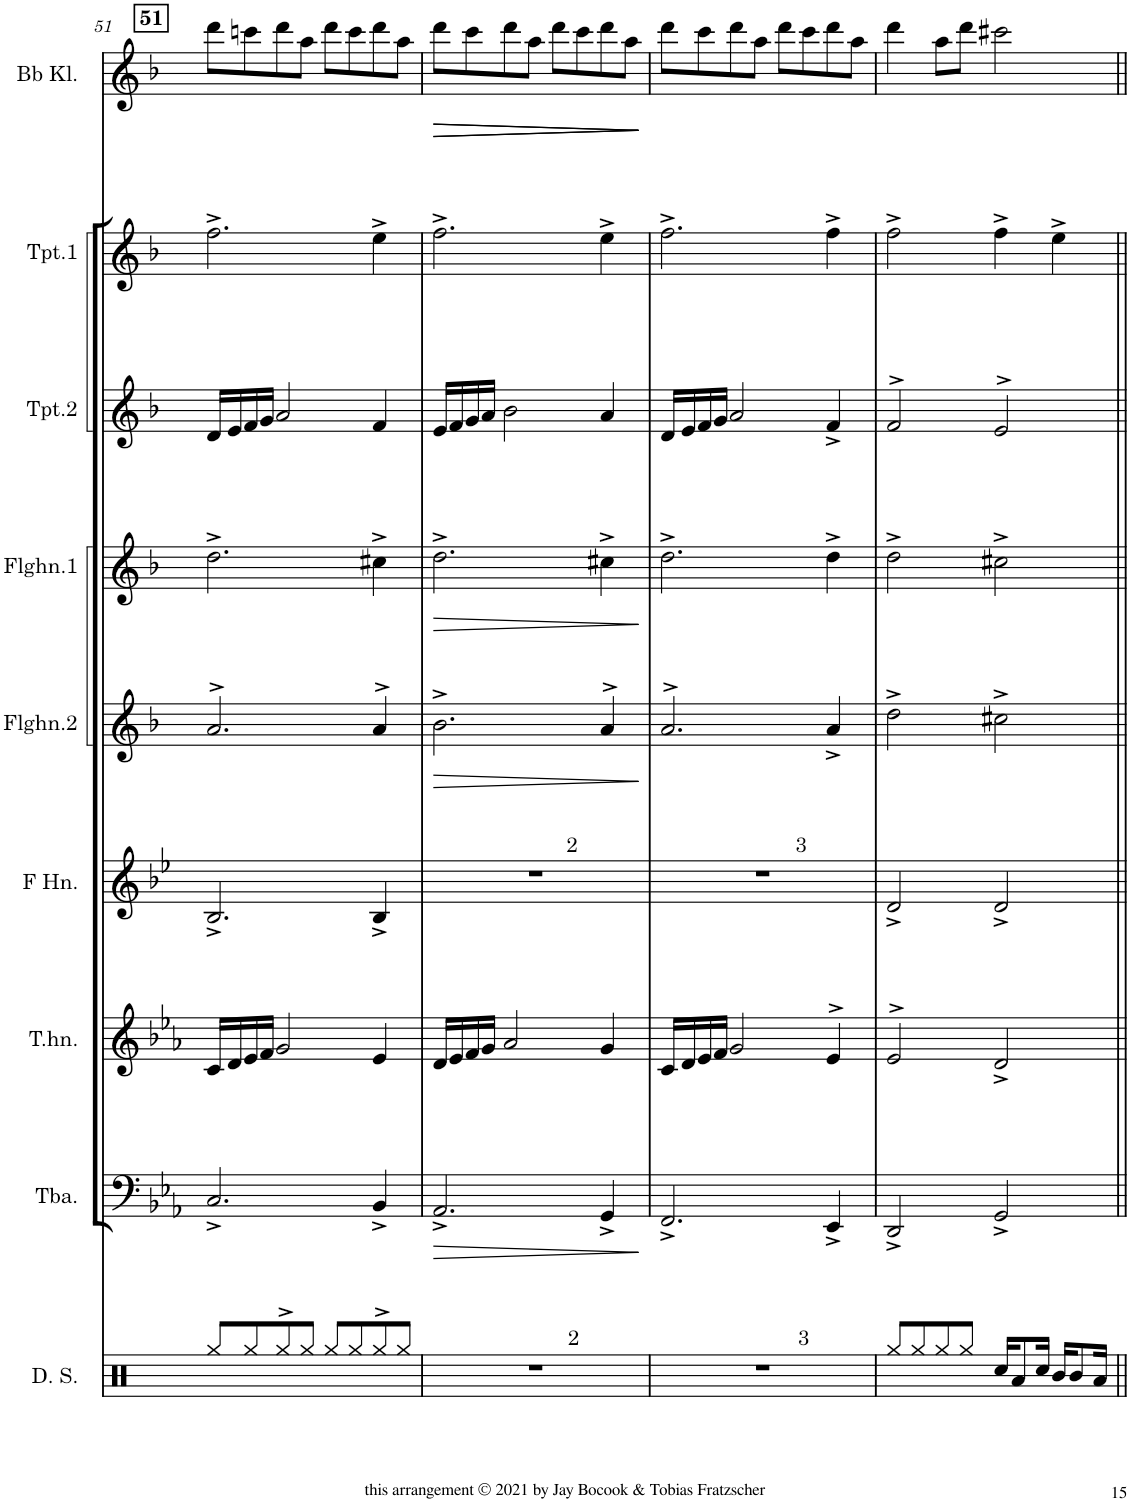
**kern	**kern	**dynam	**kern	**kern	**kern	**dynam	**kern	**dynam	**kern	**kern	**kern	**dynam
*part9	*part8	*part8	*part7	*part6	*part5	*part5	*part4	*part4	*part3	*part2	*part1	*part1
*staff9	*staff8	*staff8	*staff7	*staff6	*staff5	*staff5	*staff4	*staff4	*staff3	*staff2	*staff1	*staff1
*I"Drum Set	*I"Tuba	*	*I"Tenorhorn	*I"Horn in F	*I"Flügelhorn 2	*	*I"Flügelhorn 1	*	*I"Trompete 2	*I"Trompete 1	*I"Klarinette	*
*I'D. S.	*I'Tba.	*	*I'T.hn.	*	*I'Flghn.2	*	*I'Flghn.1	*	*I'Tpt.2	*I'Tpt.1	*	*
!!LO:PB:g=z
*clefX	*clefF4	*	*clefG2	*clefG2	*clefG2	*	*clefG2	*	*clefG2	*clefG2	*clefG2	*
*	*	*	*Trd4c7	*Trd4c7	*Trd1c2	*	*Trd1c2	*	*Trd1c2	*Trd1c2	*Trd1c2	*
*k[]	*k[b-e-a-]	*	*k[b-e-a-]	*k[b-e-]	*k[b-]	*	*k[b-]	*	*k[b-]	*k[b-]	*k[b-]	*
*M4/4	*M4/4	*	*M4/4	*M4/4	*M4/4	*	*M4/4	*	*M4/4	*M4/4	*M4/4	*
*met(c)	*met(c)	*	*met(c)	*met(c)	*met(c)	*	*met(c)	*	*met(c)	*met(c)	*met(c)	*
!!LO:REH:place=s1:a:B:cj:t=51
=51	=51	=51	=51	=51	=51	=51	=51	=51	=51	=51	=51	=51
8Rgg/L	2.C^</	.	16c/LL	2.B-^</	2.a^>/	.	2.dd^>\	.	16d/LL	2.ff^>\	8ddd\L	.
.	.	.	16d/	.	.	.	.	.	16e/	.	.	.
8Rgg/	.	.	16e-/	.	.	.	.	.	16f/	.	8cccn\	.
.	.	.	16f/JJ	.	.	.	.	.	16g/JJ	.	.	.
8Rgg^>/	.	.	2g/	.	.	.	.	.	2a/	.	8ddd\	.
8Rgg/J	.	.	.	.	.	.	.	.	.	.	8aa\J	.
8Rgg/L	.	.	.	.	.	.	.	.	.	.	8ddd\L	.
8Rgg/	.	.	.	.	.	.	.	.	.	.	8ccc\	.
8Rgg^>/	4BB-^</	.	4e-/	4B-^</	4a^>/	.	4cc#X^>\	.	4f/	4ee^>\	8ddd\	.
8Rgg/J	.	.	.	.	.	.	.	.	.	.	8aa\J	.
=52	=52	=52	=52	=52	=52	=52	=52	=52	=52	=52	=52	=52
!	!	!	!	!LO:TX:a:t=2	!	!	!	!	!	!	!	!
!LO:TX:a:t=2	!	!	!	!	!	!	!	!	!	!	!	!
!	!	!LO:HP:b	!	!	!	!LO:HP:b	!	!LO:HP:b	!	!	!	!LO:HP:b
1r	2.AA-^</	>	16d/LL	1r	2.b-^>\	>	2.dd^>\	>	16e/LL	2.ff^>\	8ddd\L	>
.	.	.	16e-/	.	.	.	.	.	16f/	.	.	.
!	!	!	!	!	!	!	!	!	!	!	!	!LO:HP:b
.	.	.	16f/	.	.	.	.	.	16g/	.	8ccc\	>
.	.	.	16g/JJ	.	.	.	.	.	16a/JJ	.	.	.
.	.	.	2a-/	.	.	.	.	.	2b-\	.	8ddd\	.
.	.	.	.	.	.	.	.	.	.	.	8aa\J	.
.	.	.	.	.	.	.	.	.	.	.	8ddd\L	.
.	.	.	.	.	.	.	.	.	.	.	8ccc\	.
.	4GG^</	.	4g/	.	4a^>/	.	4cc#X^>\	.	4a/	4ee^>\	8ddd\	.
.	.	.	.	.	.	.	.	.	.	.	8aa\J	.
.	.	]	.	.	.	]	.	]	.	.	.	] ]
=53	=53	=53	=53	=53	=53	=53	=53	=53	=53	=53	=53	=53
!	!	!	!	!LO:TX:a:t=3	!	!	!	!	!	!	!	!
!LO:TX:a:t=3	!	!	!	!	!	!	!	!	!	!	!	!
1r	2.FF^</	.	16c/LL	1r	2.a^>/	.	2.dd^>\	.	16d/LL	2.ff^>\	8ddd\L	.
.	.	.	16d/	.	.	.	.	.	16e/	.	.	.
.	.	.	16e-/	.	.	.	.	.	16f/	.	8ccc\	.
.	.	.	16f/JJ	.	.	.	.	.	16g/JJ	.	.	.
.	.	.	2g/	.	.	.	.	.	2a/	.	8ddd\	.
.	.	.	.	.	.	.	.	.	.	.	8aa\J	.
.	.	.	.	.	.	.	.	.	.	.	8ddd\L	.
.	.	.	.	.	.	.	.	.	.	.	8ccc\	.
.	4EE-^</	.	4e-^>/	.	4a^</	.	4dd^>\	.	4f^</	4ff^>\	8ddd\	.
.	.	.	.	.	.	.	.	.	.	.	8aa\J	.
=54	=54	=54	=54	=54	=54	=54	=54	=54	=54	=54	=54	=54
8Rgg/L	2DD^</	.	2e-^>/	2d^</	2dd^>\	.	2dd^>\	.	2f^>/	2ff^>\	4ddd\	.
8Rgg/	.	.	.	.	.	.	.	.	.	.	.	.
8Rgg/	.	.	.	.	.	.	.	.	.	.	8aa\L	.
8Rgg/J	.	.	.	.	.	.	.	.	.	.	8ddd\J	.
16Rcc/KL	2GG^</	.	2d^</	2d^</	2cc#X^>\	.	2cc#X^>\	.	2e^>/	4ff^>\	2ccc#X\	.
8Ra/	.	.	.	.	.	.	.	.	.	.	.	.
16Rcc/Jk	.	.	.	.	.	.	.	.	.	.	.	.
16R/KL	.	.	.	.	.	.	.	.	.	4ee^>\	.	.
8R/	.	.	.	.	.	.	.	.	.	.	.	.
16Ra/Jk	.	.	.	.	.	.	.	.	.	.	.	.
=||	=||	=||	=||	=||	=||	=||	=||	=||	=||	=||	=||	=||
*-	*-	*-	*-	*-	*-	*-	*-	*-	*-	*-	*-	*-
